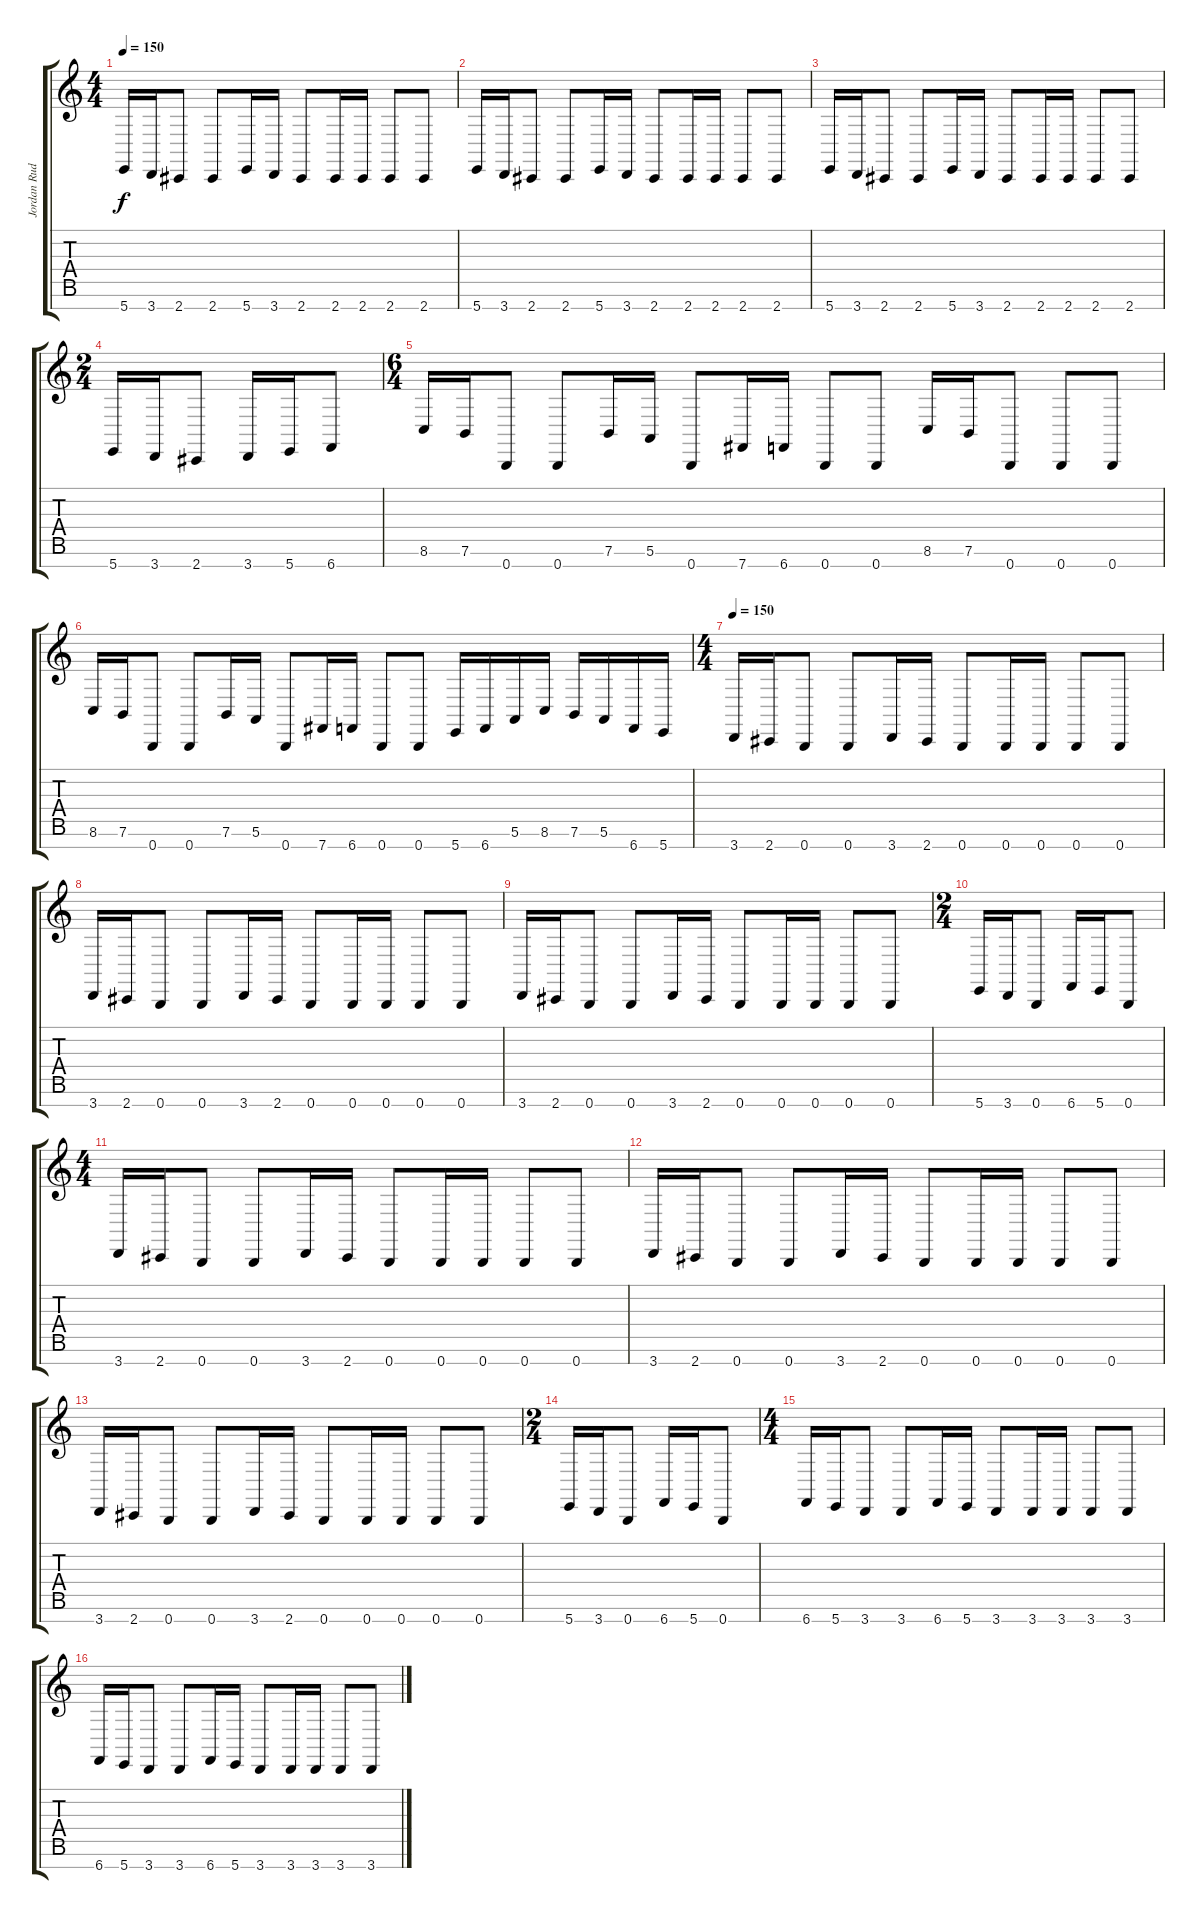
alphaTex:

\track ("Jordan Rudess" "Jordan Rud") {instrument stringensemble1}
\staff {score tabs}
\tuning (E4 B3 G3 D3 A2 E2 B1) {hide}
\ts (4 4)
\tempo 150
\clef g2
\ks c
5.7.16{dy f} 3.7.16 2.7.8 2.7.8 5.7.16 3.7.16 2.7.8 2.7.16 2.7.16 2.7.8 2.7.8 |
5.7.16 3.7.16 2.7.8 2.7.8 5.7.16 3.7.16 2.7.8 2.7.16 2.7.16 2.7.8 2.7.8 |
5.7.16 3.7.16 2.7.8 2.7.8 5.7.16 3.7.16 2.7.8 2.7.16 2.7.16 2.7.8 2.7.8 |
\ts (2 4)
5.7.16 3.7.16 2.7.8 3.7.16 5.7.16 6.7.8 |
\ts (6 4)
8.6.16 7.6.16 0.7.8 0.7.8 7.6.16 5.6.16 0.7.8 7.7.16 6.7.16 0.7.8 0.7.8 8.6.16 7.6.16 0.7.8 0.7.8 0.7.8 |
8.6.16 7.6.16 0.7.8 0.7.8 7.6.16 5.6.16 0.7.8 7.7.16 6.7.16 0.7.8 0.7.8 5.7.16 6.7.16 5.6.16 8.6.16 7.6.16 5.6.16 6.7.16 5.7.16 |
\ts (4 4)
\tempo 150
3.7.16 2.7.16 0.7.8 0.7.8 3.7.16 2.7.16 0.7.8 0.7.16 0.7.16 0.7.8 0.7.8 |
3.7.16 2.7.16 0.7.8 0.7.8 3.7.16 2.7.16 0.7.8 0.7.16 0.7.16 0.7.8 0.7.8 |
3.7.16 2.7.16 0.7.8 0.7.8 3.7.16 2.7.16 0.7.8 0.7.16 0.7.16 0.7.8 0.7.8 |
\ts (2 4)
5.7.16 3.7.16 0.7.8 6.7.16 5.7.16 0.7.8 |
\ts (4 4)
3.7.16 2.7.16 0.7.8 0.7.8 3.7.16 2.7.16 0.7.8 0.7.16 0.7.16 0.7.8 0.7.8 |
3.7.16 2.7.16 0.7.8 0.7.8 3.7.16 2.7.16 0.7.8 0.7.16 0.7.16 0.7.8 0.7.8 |
3.7.16 2.7.16 0.7.8 0.7.8 3.7.16 2.7.16 0.7.8 0.7.16 0.7.16 0.7.8 0.7.8 |
\ts (2 4)
5.7.16 3.7.16 0.7.8 6.7.16 5.7.16 0.7.8 |
\ts (4 4)
6.7.16 5.7.16 3.7.8 3.7.8 6.7.16 5.7.16 3.7.8 3.7.16 3.7.16 3.7.8 3.7.8 |
6.7.16 5.7.16 3.7.8 3.7.8 6.7.16 5.7.16 3.7.8 3.7.16 3.7.16 3.7.8 3.7.8
